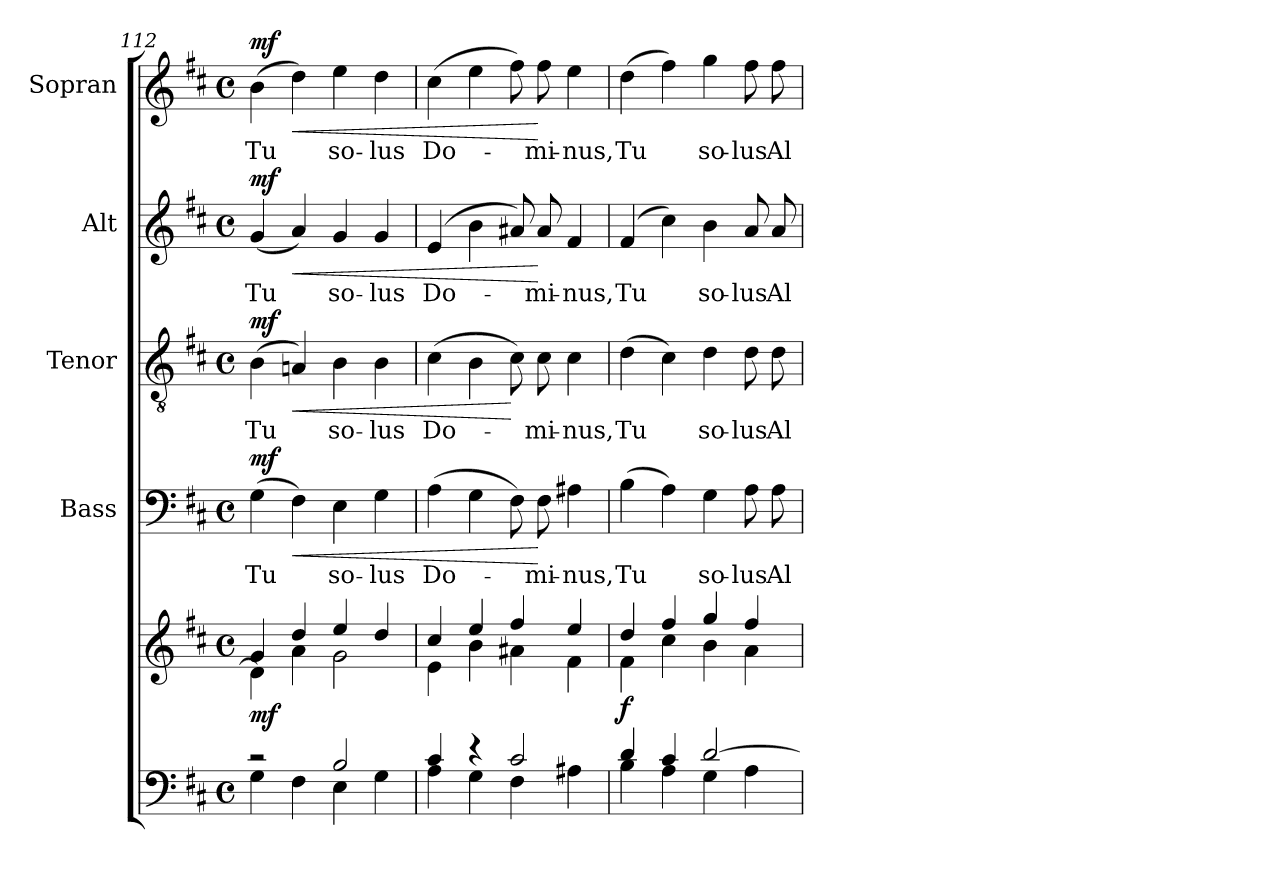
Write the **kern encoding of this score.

**kern	**kern	**dynam	**kern	**text	**dynam	**kern	**text	**dynam	**kern	**text	**dynam	**kern	**text	**dynam
*part5	*part5	*part5	*part4	*part4	*part4	*part3	*part3	*part3	*part2	*part2	*part2	*part1	*part1	*part1
*staff6	*staff5	*staff5/6	*staff4	*staff4	*staff4	*staff3	*staff3	*staff3	*staff2	*staff2	*staff2	*staff1	*staff1	*staff1
*	*	*	*I"Bass	*	*	*I"Tenor	*	*	*I"Alt	*	*	*I"Sopran	*	*
*	*	*	*I'B.	*	*	*I'T.	*	*	*I'A.	*	*	*I'S.	*	*
*clefF4	*clefG2	*	*clefF4	*	*	*clefGv2	*	*	*clefG2	*	*	*clefG2	*	*
*k[f#c#]	*k[f#c#]	*	*k[f#c#]	*	*	*k[f#c#]	*	*	*k[f#c#]	*	*	*k[f#c#]	*	*
*D:	*D:	*	*D:	*	*	*D:	*	*	*D:	*	*	*D:	*	*
*M4/4	*M4/4	*	*M4/4	*	*	*M4/4	*	*	*M4/4	*	*	*M4/4	*	*
*met(c)	*met(c)	*	*met(c)	*	*	*met(c)	*	*	*met(c)	*	*	*met(c)	*	*
=112	=112	=112	=112	=112	=112	=112	=112	=112	=112	=112	=112	=112	=112	=112
*^	*^	*	*	*	*	*	*	*	*	*	*	*	*	*
!	!	!	!	!LO:DY:b	!	!LO:LY:b	!LO:DY:a	!	!LO:LY:b	!LO:DY:a	!	!LO:LY:b	!LO:DY:a	!	!LO:LY:b	!LO:DY:a
2rc	4G\	4g/	4d\]	mf	(>4G\	Tu	mf	(>4B\	Tu	mf	(<4g/	Tu	mf	(>4b\	Tu	mf
!	!	!	!	!	!	!	!LO:HP:b	!	!	!LO:HP:b	!	!	!LO:HP:b	!	!	!LO:HP:b
.	4F#\	4dd/	4a\	.	4F#\)	.	<	4An/)	.	<	4a/)	.	<	4dd\)	.	<
!	!	!	!	!	!	!LO:LY:b	!	!	!LO:LY:b	!	!	!LO:LY:b	!	!	!LO:LY:b	!
2B/	4E\	4ee/	2g\	.	4E\	so-	.	4B\	so-	.	4g/	so-	.	4ee\	so-	.
!	!	!	!	!	!	!LO:LY:b	!	!	!LO:LY:b	!	!	!LO:LY:b	!	!	!LO:LY:b	!
.	4G\	4dd/	.	.	4G\	-lus	.	4B\	-lus	.	4g/	-lus	.	4dd\	-lus	.
!!LO:PB:g=z
=113	=113	=113	=113	=113	=113	=113	=113	=113	=113	=113	=113	=113	=113	=113	=113	=113
!	!	!	!	!	!	!LO:LY:b	!	!	!LO:LY:b	!	!	!LO:LY:b	!	!	!LO:LY:b	!
4c#/	4A\	4cc#/	4e\	.	(>4A\	Do-	.	(>4c#\	Do-	.	(4e/	Do-	.	(>4cc#\	Do-	.
4re	4G\	4ee/	4b\	.	4G\	.	.	4B\	.	.	4b\	.	.	4ee\	.	.
2c#/	4F#\	4ff#/	4a#X\	.	8F#\)	.	.	8c#\)	.	[	8a#X/)	.	.	8ff#\)	.	.
!	!	!	!	!	!	!LO:LY:b	!	!	!LO:LY:b	!	!	!LO:LY:b	!	!	!LO:LY:b	!
.	.	.	.	.	8F#\	-mi-	[	8c#\	-mi-	.	8a#/	-mi-	[	8ff#\	-mi-	[
!	!	!	!	!	!	!LO:LY:b	!	!	!LO:LY:b	!	!	!LO:LY:b	!	!	!LO:LY:b	!
.	4A#X\	4ee/	4f#\	.	4A#X\	-nus,	.	4c#\	-nus,	.	4f#/	-nus,	.	4ee\	-nus,	.
=114	=114	=114	=114	=114	=114	=114	=114	=114	=114	=114	=114	=114	=114	=114	=114	=114
!	!	!	!	!LO:DY:b	!	!LO:LY:b	!	!	!LO:LY:b	!	!	!LO:LY:b	!	!	!LO:LY:b	!
4d/	4B\	4dd/	4f#\	f	(>4B\	Tu	.	(>4d\	Tu	.	(4f#/	Tu	.	(>4dd\	Tu	.
4c#/	4A\	4ff#/	4cc#\	.	4A\)	.	.	4c#\)	.	.	4cc#\)	.	.	4ff#\)	.	.
!	!	!	!	!	!	!LO:LY:b	!	!	!LO:LY:b	!	!	!LO:LY:b	!	!	!LO:LY:b	!
[>2d/	4G\	4gg/	4b\	.	4G\	so-	.	4d\	so-	.	4b\	so-	.	4gg\	so-	.
!	!	!	!	!	!	!LO:LY:b	!	!	!LO:LY:b	!	!	!LO:LY:b	!	!	!LO:LY:b	!
.	4A\	4ff#/	4a\	.	8A\	-lus	.	8d\	-lus	.	8a/	-lus	.	8ff#\	-lus	.
!	!	!	!	!	!	!LO:LY:b	!	!	!LO:LY:b	!	!	!LO:LY:b	!	!	!LO:LY:b	!
.	.	.	.	.	8A\	Al-	.	8d\	Al-	.	8a/	Al-	.	8ff#\	Al-	.
*v	*v	*	*	*	*	*	*	*	*	*	*	*	*	*	*	*
*	*v	*v	*	*	*	*	*	*	*	*	*	*	*	*	*
=	=	=	=	=	=	=	=	=	=	=	=	=	=	=
*-	*-	*-	*-	*-	*-	*-	*-	*-	*-	*-	*-	*-	*-	*-
